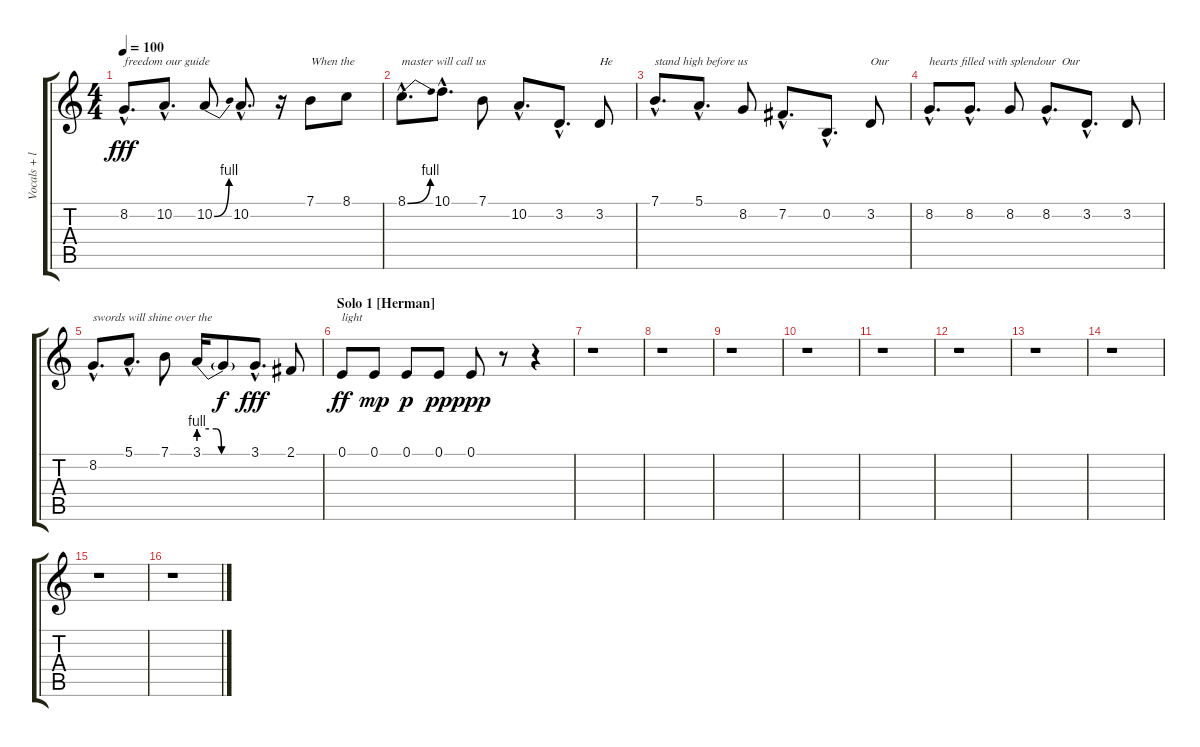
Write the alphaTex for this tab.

\track ("Vocals + lyrics" "Vocals + l") {instrument lead2sawtooth}
\staff {score tabs}
\tuning (E4 B3 G3 D3 A2 E2) {hide}
\ts (4 4)
\tempo 100
\clef g2
\ks c
8.2{hac}.8{d txt "freedom our guide " dy fff} 10.2{hac}.8{d} 10.2{be (bend 0 0 60 4)}.8 10.2{hac}.8{d} r.16 7.1.8{txt "When the"} 8.1.8 |
8.1{be (bend 0 0 60 4) hac}.8{d txt "master will call us "} 10.1{hac}.8{d} 7.1.8 10.2{hac}.8{d} 3.2{hac}.8{d} 3.2.8{txt "He"} |
7.1{hac}.8{d txt "stand high before us "} 5.1{hac}.8{d} 8.2.8 7.2{hac}.8{d} 0.2{hac}.8{d} 3.2.8{txt "Our"} |
8.2{hac}.8{d txt "hearts filled with splendour  Our"} 8.2{hac}.8{d} 8.2.8 8.2{hac}.8{d} 3.2{hac}.8{d} 3.2.8 |
8.2{hac}.8{d txt "swords will shine over the"} 5.1{hac}.8{d} 7.1.8 3.1{be (custom 0 4 20 4 26 0 60 0)}.16 3.1{t}.8{dy f} 3.1{hac}.8{d dy fff} 2.1.8 |
\section ("" "Solo 1 [Herman]")
0.1.8{txt "light" dy ff} 0.1.8{dy mp} 0.1.8{dy p} 0.1.8{dy pp} 0.1.8{dy ppp} r.8 r.4 |
r.1 |
r.1 |
r.1 |
r.1 |
r.1 |
r.1 |
r.1 |
\section ("" "")
r.1 |
r.1 |
r.1
